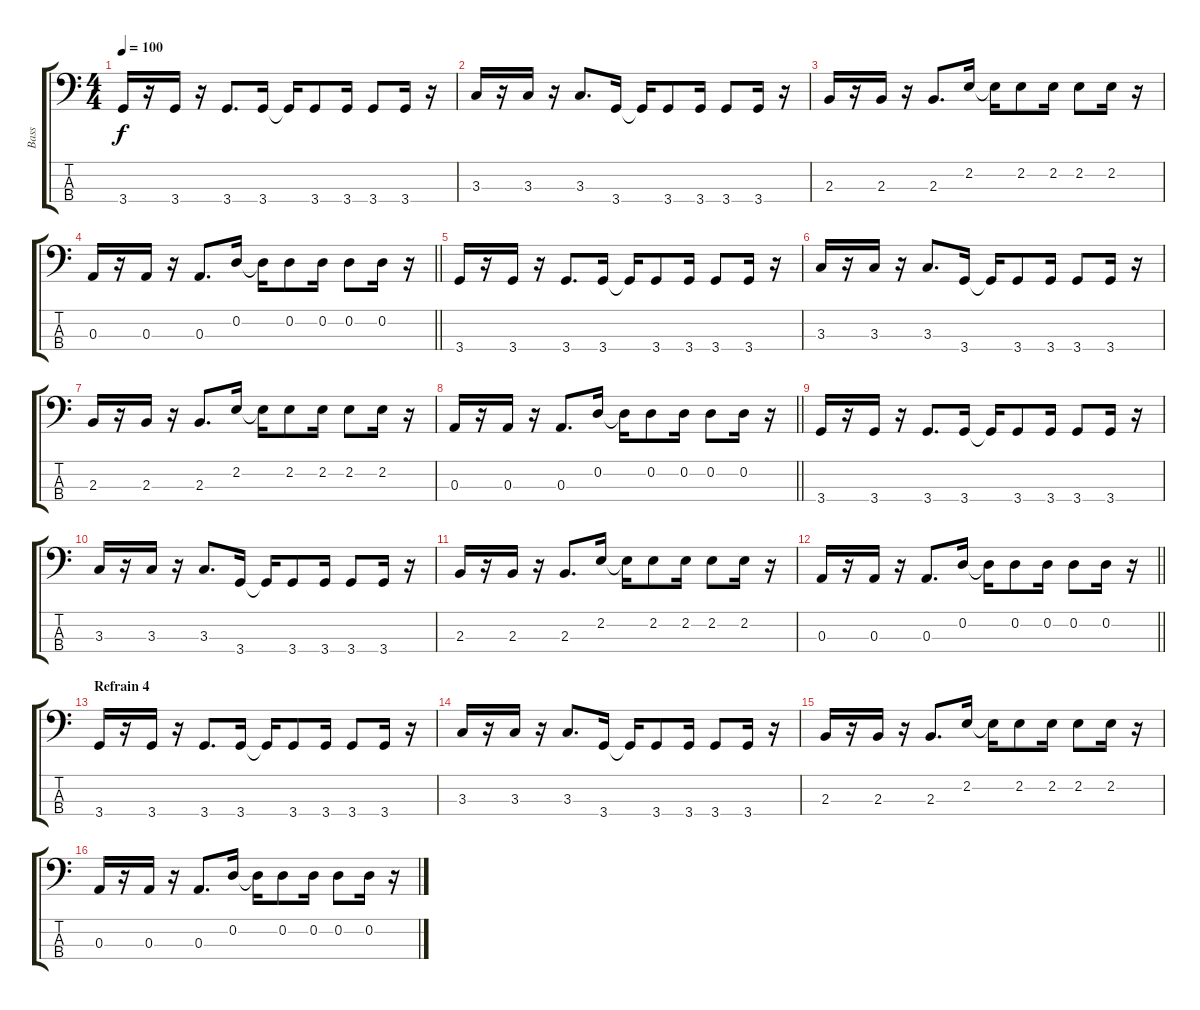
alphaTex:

\track ("Bass" "Bass") {instrument electricbassfinger}
\staff {score tabs}
\tuning (G2 D2 A1 E1) {hide}
\ts (4 4)
\tempo 100
\clef f4
\ks c
3.4.16{dy f} r.16 3.4.16 r.16 3.4.8{d} 3.4.16 3.4{t}.16 3.4.8 3.4.16 3.4.8 3.4.16 r.16 |
3.3.16 r.16 3.3.16 r.16 3.3.8{d} 3.4.16 3.4{t}.16 3.4.8 3.4.16 3.4.8 3.4.16 r.16 |
2.3.16 r.16 2.3.16 r.16 2.3.8{d} 2.2.16 2.2{t}.16 2.2.8 2.2.16 2.2.8 2.2.16 r.16 |
\barLineRight lightlight
0.3.16 r.16 0.3.16 r.16 0.3.8{d} 0.2.16 0.2{t}.16 0.2.8 0.2.16 0.2.8 0.2.16 r.16 |
3.4.16 r.16 3.4.16 r.16 3.4.8{d} 3.4.16 3.4{t}.16 3.4.8 3.4.16 3.4.8 3.4.16 r.16 |
3.3.16 r.16 3.3.16 r.16 3.3.8{d} 3.4.16 3.4{t}.16 3.4.8 3.4.16 3.4.8 3.4.16 r.16 |
2.3.16 r.16 2.3.16 r.16 2.3.8{d} 2.2.16 2.2{t}.16 2.2.8 2.2.16 2.2.8 2.2.16 r.16 |
\barLineRight lightlight
0.3.16 r.16 0.3.16 r.16 0.3.8{d} 0.2.16 0.2{t}.16 0.2.8 0.2.16 0.2.8 0.2.16 r.16 |
3.4.16 r.16 3.4.16 r.16 3.4.8{d} 3.4.16 3.4{t}.16 3.4.8 3.4.16 3.4.8 3.4.16 r.16 |
3.3.16 r.16 3.3.16 r.16 3.3.8{d} 3.4.16 3.4{t}.16 3.4.8 3.4.16 3.4.8 3.4.16 r.16 |
2.3.16 r.16 2.3.16 r.16 2.3.8{d} 2.2.16 2.2{t}.16 2.2.8 2.2.16 2.2.8 2.2.16 r.16 |
\barLineRight lightlight
0.3.16 r.16 0.3.16 r.16 0.3.8{d} 0.2.16 0.2{t}.16 0.2.8 0.2.16 0.2.8 0.2.16 r.16 |
\section ("" "Refrain 4")
3.4.16 r.16 3.4.16 r.16 3.4.8{d} 3.4.16 3.4{t}.16 3.4.8 3.4.16 3.4.8 3.4.16 r.16 |
3.3.16 r.16 3.3.16 r.16 3.3.8{d} 3.4.16 3.4{t}.16 3.4.8 3.4.16 3.4.8 3.4.16 r.16 |
2.3.16 r.16 2.3.16 r.16 2.3.8{d} 2.2.16 2.2{t}.16 2.2.8 2.2.16 2.2.8 2.2.16 r.16 |
0.3.16 r.16 0.3.16 r.16 0.3.8{d} 0.2.16 0.2{t}.16 0.2.8 0.2.16 0.2.8 0.2.16 r.16
